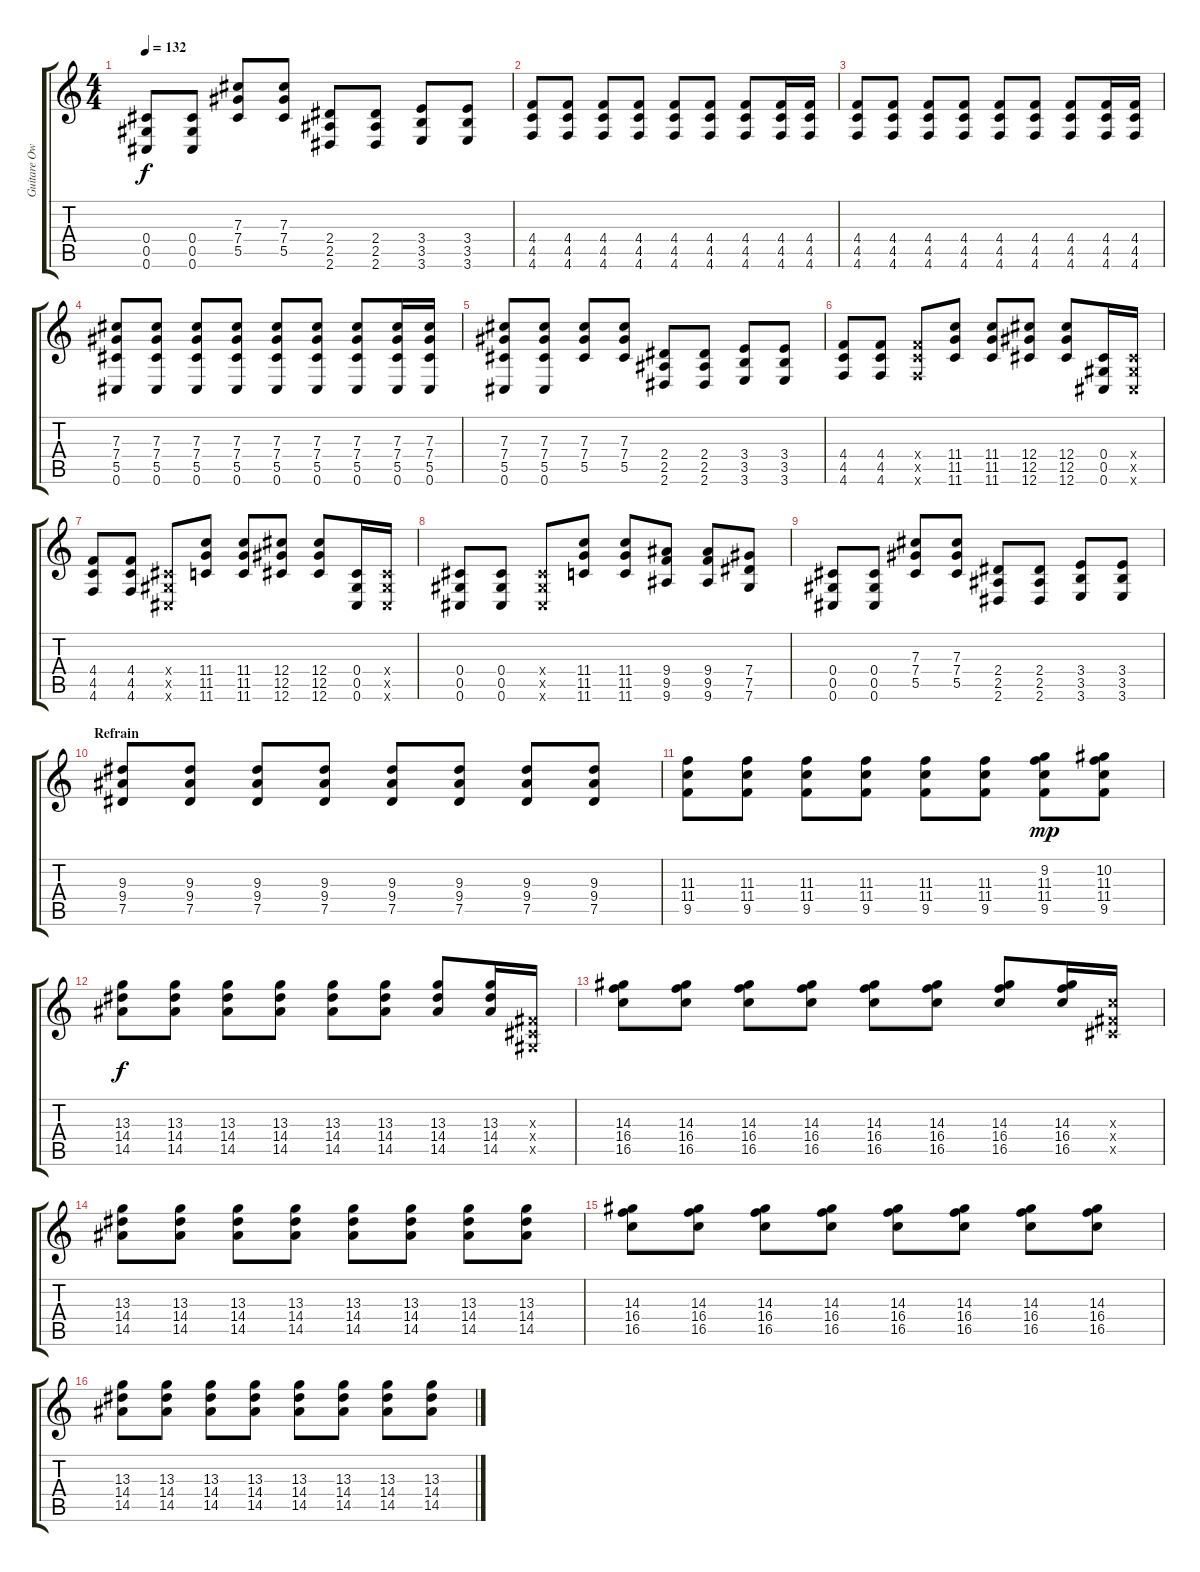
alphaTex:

\track ("Guitare Owen" "Guitare Ow") {instrument overdrivenguitar}
\staff {score tabs}
\tuning (Eb4 Bb3 Gb3 Db3 Ab2 Db2) {hide}
\ts (4 4)
\tempo 132
\clef g2
\ks c
(0.4 0.5 0.6).8{dy f volume 10} (0.4 0.5 0.6).8 (7.3 7.4 5.5).8 (7.3 7.4 5.5).8 (2.4 2.5 2.6).8 (2.4 2.5 2.6).8 (3.4 3.5 3.6).8 (3.4 3.5 3.6).8 |
(4.4 4.5 4.6).8{volume 12} (4.4 4.5 4.6).8 (4.4 4.5 4.6).8 (4.4 4.5 4.6).8 (4.4 4.5 4.6).8 (4.4 4.5 4.6).8 (4.4 4.5 4.6).8 (4.4 4.5 4.6).16 (4.4 4.5 4.6).16 |
(4.4 4.5 4.6).8 (4.4 4.5 4.6).8 (4.4 4.5 4.6).8 (4.4 4.5 4.6).8 (4.4 4.5 4.6).8 (4.4 4.5 4.6).8 (4.4 4.5 4.6).8 (4.4 4.5 4.6).16 (4.4 4.5 4.6).16 |
(7.3 7.4 5.5 0.6).8 (7.3 7.4 5.5 0.6).8 (7.3 7.4 5.5 0.6).8 (7.3 7.4 5.5 0.6).8 (7.3 7.4 5.5 0.6).8 (7.3 7.4 5.5 0.6).8 (7.3 7.4 5.5 0.6).8 (7.3 7.4 5.5 0.6).16 (7.3 7.4 5.5 0.6).16 |
(7.3 7.4 5.5 0.6).8 (7.3 7.4 5.5 0.6).8 (7.3 7.4 5.5).8 (7.3 7.4 5.5).8 (2.4 2.5 2.6).8 (2.4 2.5 2.6).8 (3.4 3.5 3.6).8 (3.4 3.5 3.6).8 |
(4.4 4.5 4.6).8{volume 15} (4.4 4.5 4.6).8 (4.4{x} 4.5{x} 4.6{x}).8 (11.4 11.5 11.6).8 (11.4 11.5 11.6).8 (12.4 12.5 12.6).8 (12.4 12.5 12.6).8 (0.4 0.5 0.6).16 (0.4{x} 0.5{x} 0.6{x}).16 |
(4.4 4.5 4.6).8 (4.4 4.5 4.6).8 (0.4{x} 0.5{x} 0.6{x}).8 (11.4 11.5 11.6).8 (11.4 11.5 11.6).8 (12.4 12.5 12.6).8 (12.4 12.5 12.6).8 (0.4 0.5 0.6).16 (0.4{x} 0.5{x} 0.6{x}).16 |
(0.4 0.5 0.6).8 (0.4 0.5 0.6).8 (0.4{x} 0.5{x} 0.6{x}).8 (11.4 11.5 11.6).8 (11.4 11.5 11.6).8 (9.4 9.5 9.6).8 (9.4 9.5 9.6).8 (7.4 7.5 7.6).8 |
(0.4 0.5 0.6).8 (0.4 0.5 0.6).8 (7.3 7.4 5.5).8 (7.3 7.4 5.5).8 (2.4 2.5 2.6).8 (2.4 2.5 2.6).8 (3.4 3.5 3.6).8 (3.4 3.5 3.6).8 |
\section ("" "Refrain")
(9.3 9.4 7.5).8{volume 15} (9.3 9.4 7.5).8 (9.3 9.4 7.5).8 (9.3 9.4 7.5).8 (9.3 9.4 7.5).8 (9.3 9.4 7.5).8 (9.3 9.4 7.5).8 (9.3 9.4 7.5).8 |
(11.3 11.4 9.5).8 (11.3 11.4 9.5).8 (11.3 11.4 9.5).8 (11.3 11.4 9.5).8 (11.3 11.4 9.5).8 (11.3 11.4 9.5).8 (9.2 11.3 11.4 9.5).8{dy mp} (10.2 11.3 11.4 9.5).8 |
(13.3 14.4 14.5).8{dy f} (13.3 14.4 14.5).8 (13.3 14.4 14.5).8 (13.3 14.4 14.5).8 (13.3 14.4 14.5).8 (13.3 14.4 14.5).8 (13.3 14.4 14.5).8 (13.3 14.4 14.5).16 (0.3{x} 0.4{x} 0.5{x}).16 |
(14.3 16.4 16.5).8 (14.3 16.4 16.5).8 (14.3 16.4 16.5).8 (14.3 16.4 16.5).8 (14.3 16.4 16.5).8 (14.3 16.4 16.5).8 (14.3 16.4 16.5).8 (14.3 16.4 16.5).16 (0.3{x} 0.4{x} 16.5{x}).16 |
(13.3 14.4 14.5).8 (13.3 14.4 14.5).8 (13.3 14.4 14.5).8 (13.3 14.4 14.5).8 (13.3 14.4 14.5).8 (13.3 14.4 14.5).8 (13.3 14.4 14.5).8 (13.3 14.4 14.5).8 |
(14.3 16.4 16.5).8 (14.3 16.4 16.5).8 (14.3 16.4 16.5).8 (14.3 16.4 16.5).8 (14.3 16.4 16.5).8 (14.3 16.4 16.5).8 (14.3 16.4 16.5).8 (14.3 16.4 16.5).8 |
(13.3 14.4 14.5).8 (13.3 14.4 14.5).8 (13.3 14.4 14.5).8 (13.3 14.4 14.5).8 (13.3 14.4 14.5).8 (13.3 14.4 14.5).8 (13.3 14.4 14.5).8 (13.3 14.4 14.5).8
